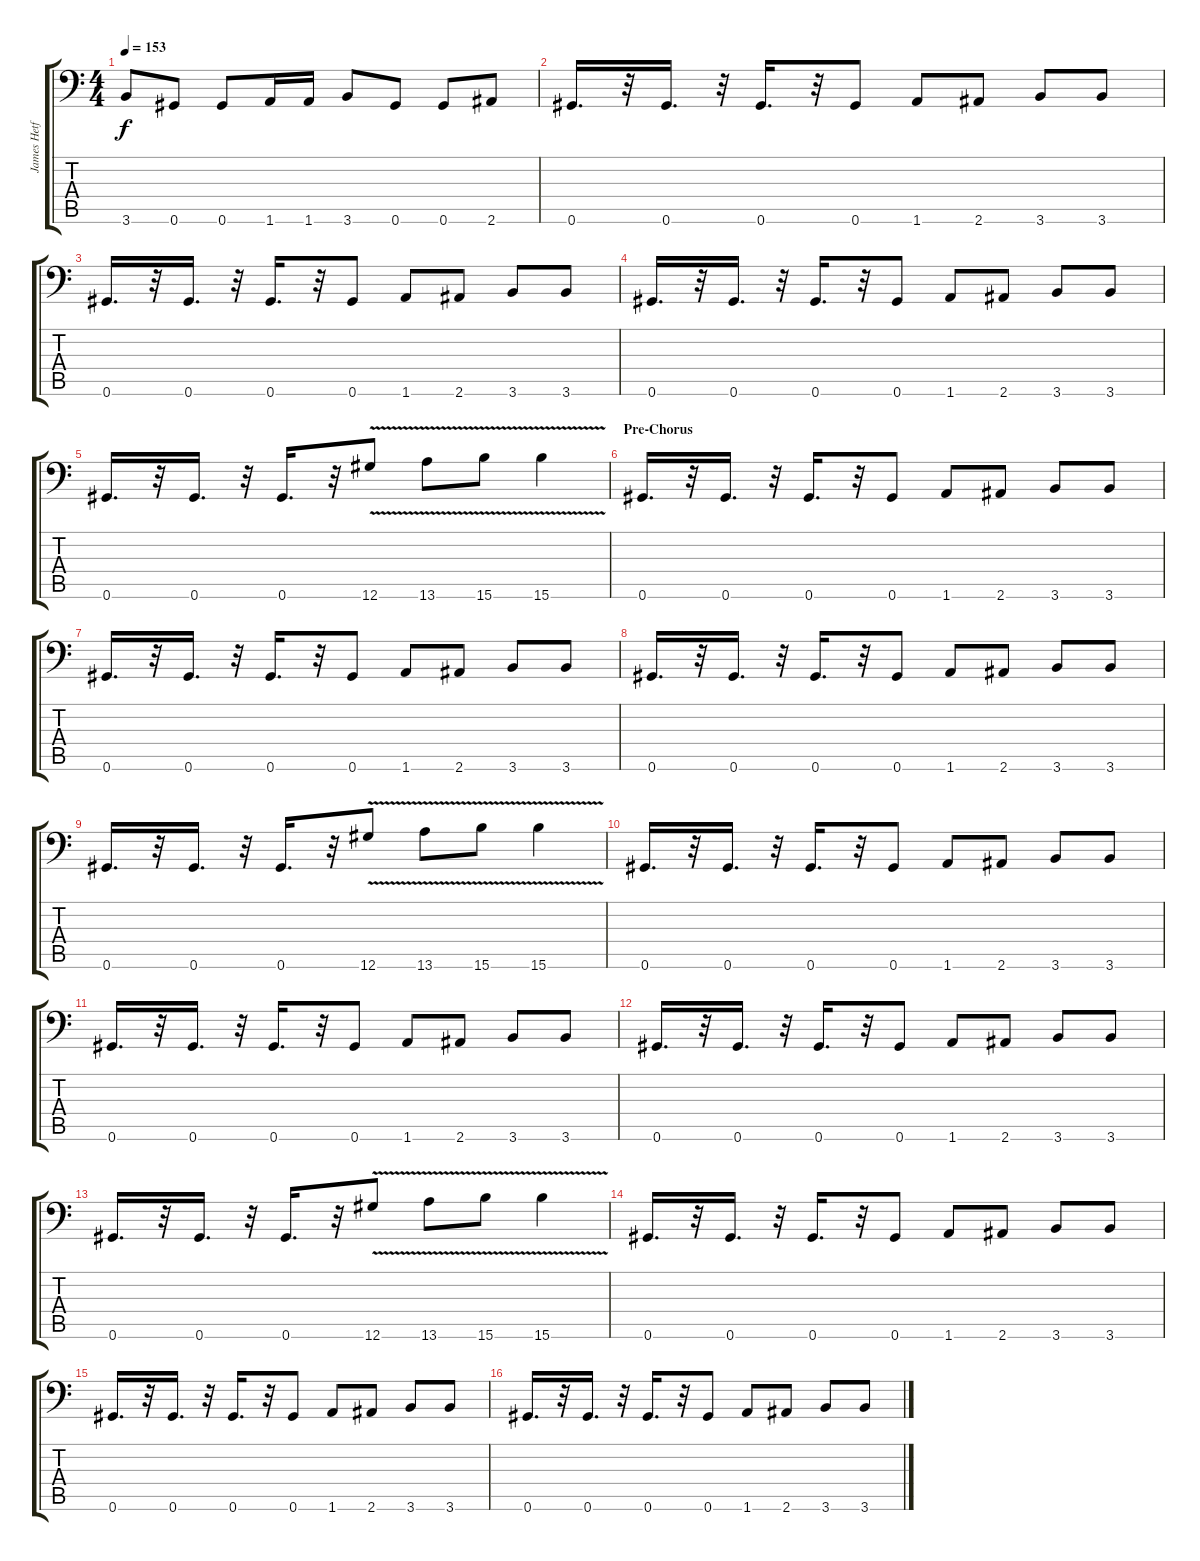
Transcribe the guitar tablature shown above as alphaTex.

\track ("James Hetfield (Guitar)" "James Hetf") {instrument overdrivenguitar}
\staff {score tabs}
\tuning (Bb3 F3 Db3 Ab2 Eb2 Ab1) {hide}
\ts (4 4)
\tempo 153
\clef f4
\ks c
3.6.8{dy f} 0.6.8 0.6.8 1.6.16 1.6.16 3.6.8 0.6.8 0.6.8 2.6.8 |
0.6.16{d} r.32 0.6.16{d} r.32 0.6.16{d} r.32 0.6.8 1.6.8 2.6.8 3.6.8 3.6.8 |
0.6.16{d} r.32 0.6.16{d} r.32 0.6.16{d} r.32 0.6.8 1.6.8 2.6.8 3.6.8 3.6.8 |
0.6.16{d} r.32 0.6.16{d} r.32 0.6.16{d} r.32 0.6.8 1.6.8 2.6.8 3.6.8 3.6.8 |
0.6.16{d} r.32 0.6.16{d} r.32 0.6.16{d} r.32 12.6{v}.8 13.6{v}.8 15.6{v}.8 15.6{v}.4 |
\section ("" "Pre-Chorus")
0.6.16{d} r.32 0.6.16{d} r.32 0.6.16{d} r.32 0.6.8 1.6.8 2.6.8 3.6.8 3.6.8 |
0.6.16{d} r.32 0.6.16{d} r.32 0.6.16{d} r.32 0.6.8 1.6.8 2.6.8 3.6.8 3.6.8 |
0.6.16{d} r.32 0.6.16{d} r.32 0.6.16{d} r.32 0.6.8 1.6.8 2.6.8 3.6.8 3.6.8 |
0.6.16{d} r.32 0.6.16{d} r.32 0.6.16{d} r.32 12.6{v}.8 13.6{v}.8 15.6{v}.8 15.6{v}.4 |
0.6.16{d} r.32 0.6.16{d} r.32 0.6.16{d} r.32 0.6.8 1.6.8 2.6.8 3.6.8 3.6.8 |
0.6.16{d} r.32 0.6.16{d} r.32 0.6.16{d} r.32 0.6.8 1.6.8 2.6.8 3.6.8 3.6.8 |
0.6.16{d} r.32 0.6.16{d} r.32 0.6.16{d} r.32 0.6.8 1.6.8 2.6.8 3.6.8 3.6.8 |
0.6.16{d} r.32 0.6.16{d} r.32 0.6.16{d} r.32 12.6{v}.8 13.6{v}.8 15.6{v}.8 15.6{v}.4 |
0.6.16{d} r.32 0.6.16{d} r.32 0.6.16{d} r.32 0.6.8 1.6.8 2.6.8 3.6.8 3.6.8 |
0.6.16{d} r.32 0.6.16{d} r.32 0.6.16{d} r.32 0.6.8 1.6.8 2.6.8 3.6.8 3.6.8 |
0.6.16{d} r.32 0.6.16{d} r.32 0.6.16{d} r.32 0.6.8 1.6.8 2.6.8 3.6.8 3.6.8
